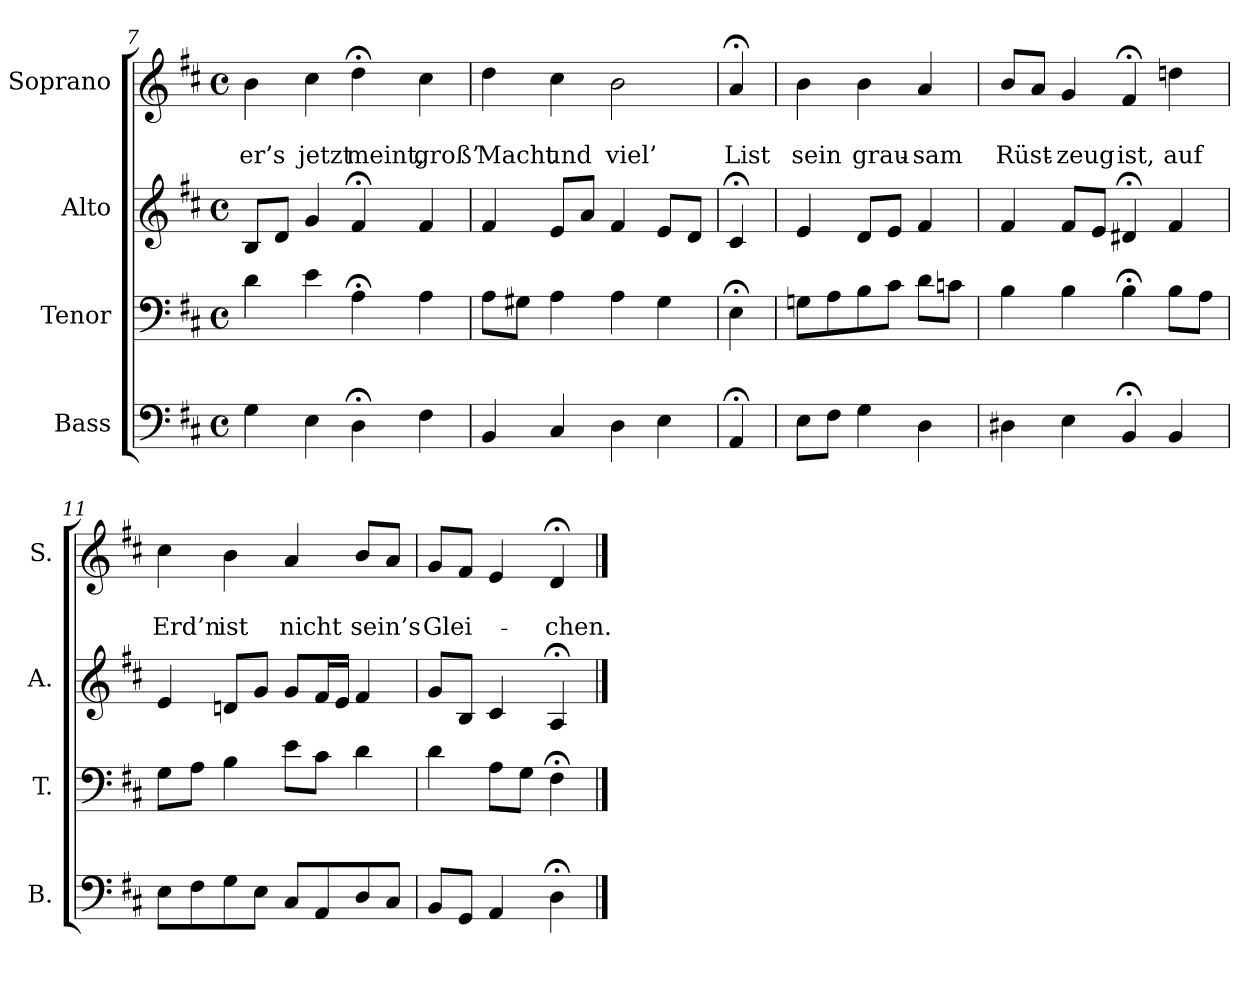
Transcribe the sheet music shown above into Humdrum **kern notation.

**kern	**kern	**kern	**kern	**text	**text
*part4	*part3	*part2	*part1	*part1	*part1
*staff4	*staff3	*staff2	*staff1	*staff1	*staff1
*I"Bass	*I"Tenor	*I"Alto	*I"Soprano	*	*
*I'B.	*I'T.	*I'A.	*I'S.	*	*
*clefF4	*clefF4	*clefG2	*clefG2	*	*
*k[f#c#]	*k[f#c#]	*k[f#c#]	*k[f#c#]	*	*
*D:	*D:	*D:	*D:	*	*
*M4/4	*M4/4	*M4/4	*M4/4	*	*
*met(c)	*met(c)	*met(c)	*met(c)	*	*
=7	=7	=7	=7	=7	=7
4G\	4d\	8B/L	4b\	.	er’s
.	.	8d/J	.	.	.
4E\	4e\	4g/	4cc#\	.	jetzt
4D;<\	4A;<\	4f#;</	4dd;<\	.	meint,
4F#\	4A\	4f#/	4cc#\	.	groß’
=8	=8	=8	=8	=8	=8
4BB/	8A\L	4f#/	4dd\	.	Macht
.	8G#X\J	.	.	.	.
4C#/	4A\	8e/L	4cc#\	.	und
.	.	8a/J	.	.	.
4D\	4A\	4f#/	2b\	.	viel’
4E\	4G#\	8e/L	.	.	.
.	.	8d/J	.	.	.
=9	=9	=9	=9	=9	=9
4AA;</	4E;<\	4c#;</	4a;</	.	List
!!LO:PB:g=z
=9x	=9x	=9x	=9x	=9x	=9x
8E\L	8Gn\L	4e/	4b\	.	sein
8F#\J	8A\	.	.	.	.
4G\	8B\	8d/L	4b\	.	grau-
.	8c#\J	8e/J	.	.	.
4D\	8d\L	4f#/	4a/	.	-sam
.	8cn\J	.	.	.	.
=10	=10	=10	=10	=10	=10
4D#X\	4B\	4f#/	8b/L	.	Rüst-
.	.	.	8a/J	.	.
4E\	4B\	8f#/L	4g/	.	-zeug
.	.	8e/J	.	.	.
4BB;</	4B;<\	4d#X;</	4f#;</	.	ist,
4BB/	8B\L	4f#/	4ddn\	.	auf
.	8A\J	.	.	.	.
=11	=11	=11	=11	=11	=11
8E\L	8G\L	4e/	4cc#\	.	Erd’n
8F#\	8A\J	.	.	.	.
8G\	4B\	8dn/L	4b\	.	ist
8E\J	.	8g/J	.	.	.
8C#/L	8e\L	8g/L	4a/	.	nicht
8AA/	8c#\J	16f#/L	.	.	.
.	.	16e/JJ	.	.	.
8D/	4d\	4f#/	8b/L	.	sein’s
8C#/J	.	.	8a/J	.	.
=12	=12	=12	=12	=12	=12
8BB/L	4d\	8g/L	8g/L	.	Glei-
8GG/J	.	8B/J	8f#/J	.	.
4AA/	8A\L	4c#/	4e/	.	.
.	8G\J	.	.	.	.
4D;<\	4F#;<\	4A;</	4d;</	.	-chen.
==	==	==	==	==	==
*-	*-	*-	*-	*-	*-
